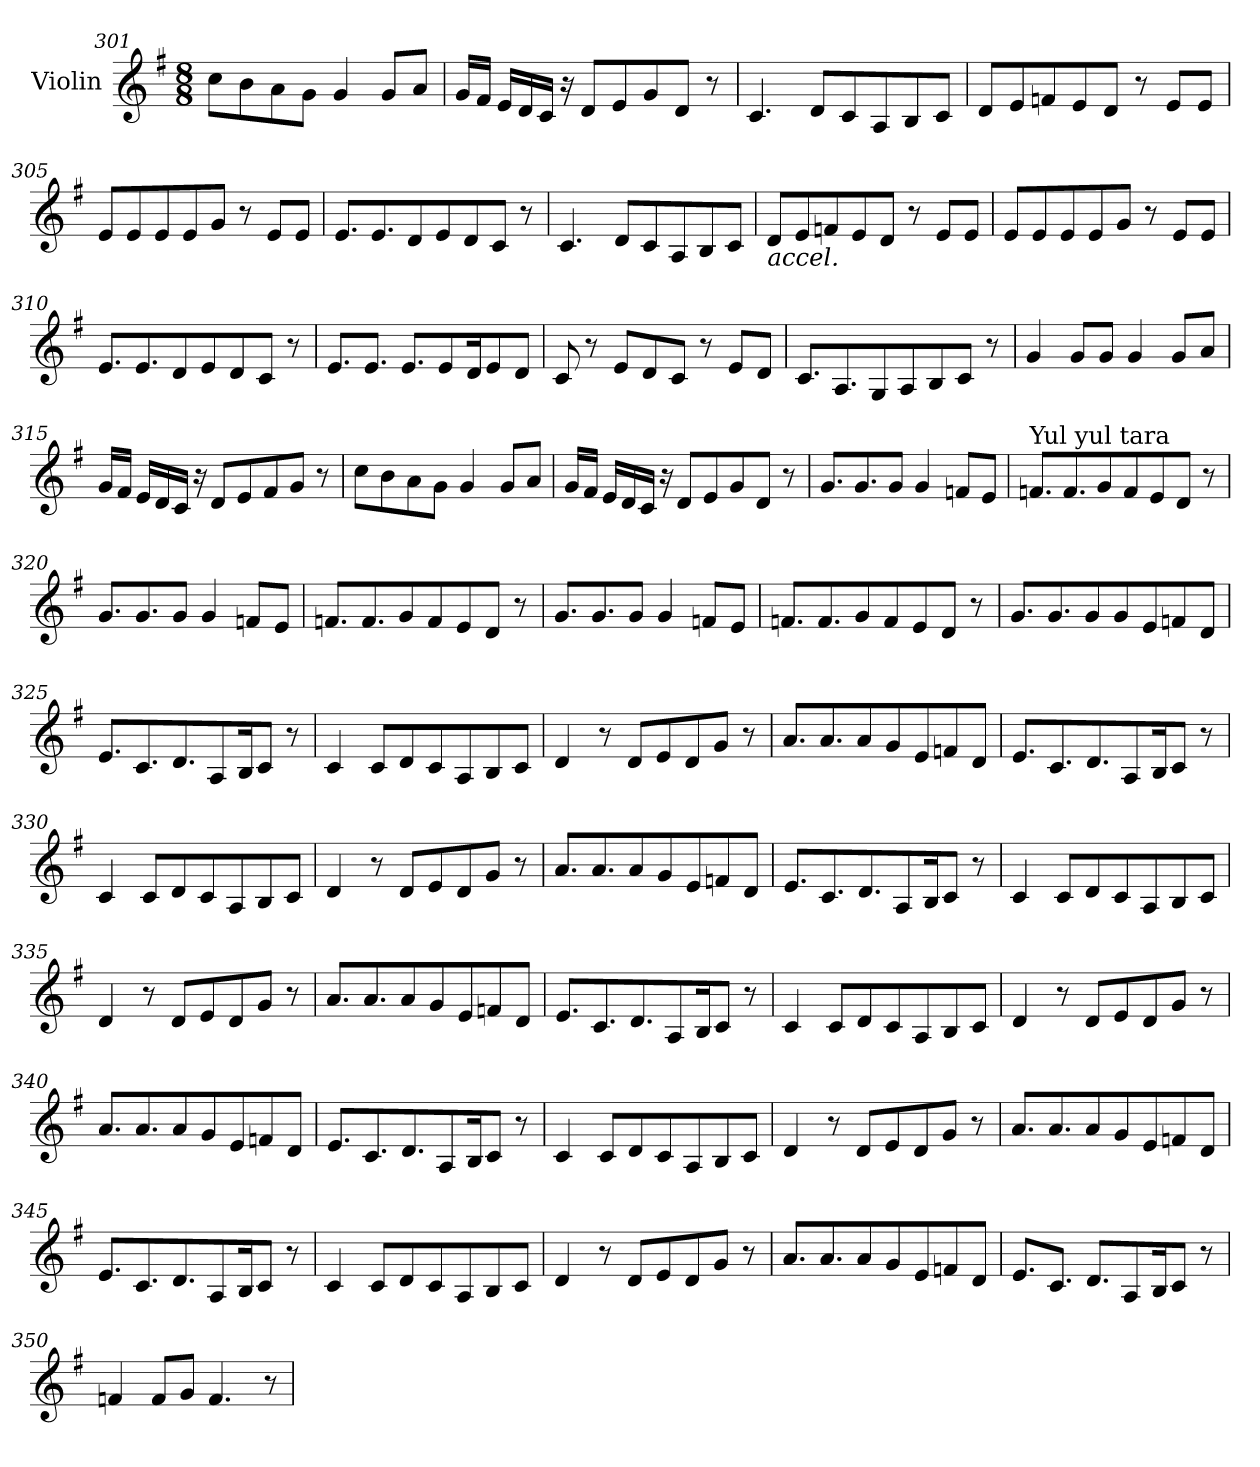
**kern
*part1
*staff1
*I"Violin
*clefG2
*k[f#]
*G:
*M8/8
=301
8cc\L
8b\
8a\
8g\J
4g/
8g/L
8a/J
=302
16g/LL
16f#/JJ
16e/LL
16d/
16c/JJ
16r
8d/L
8e/
8g/
8d/J
8r
!!LO:PB:g=z
=303
4.c/
8d/L
8c/
8A/
8B/
8c/J
=304
8d/L
8e/
8fn/
8e/
8d/J
8r
8e/L
8e/J
=305
8e/L
8e/
8e/
8e/
8g/J
8r
8e/L
8e/J
=306
8.e/L
8.e/
8d/
8e/
8d/
8c/J
8r
!!LO:LB:g=z
=307
4.c/
8d/L
8c/
8A/
8B/
8c/J
=308
!LO:TX:b:i:t=accel.
8d/L
8e/
8fn/
8e/
8d/J
8r
8e/L
8e/J
=309
8e/L
8e/
8e/
8e/
8g/J
8r
8e/L
8e/J
=310
8.e/L
8.e/
8d/
8e/
8d/
8c/J
8r
!!LO:LB:g=z
=311
8.e/L
8.e/J
8.e/L
8e/
16d/K
8e/
8d/J
=312
8c/
8r
8e/L
8d/
8c/J
8r
8e/L
8d/J
=313
8.c/L
8.A/
8G/
8A/
8B/
8c/J
8r
=314
4g/
8g/L
8g/J
4g/
8g/L
8a/J
!!LO:LB:g=z
=315
16g/LL
16f#/JJ
16e/LL
16d/
16c/JJ
16r
8d/L
8e/
8f#/
8g/J
8r
=316
8cc\L
8b\
8a\
8g\J
4g/
8g/L
8a/J
=317
16g/LL
16f#/JJ
16e/LL
16d/
16c/JJ
16r
8d/L
8e/
8g/
8d/J
8r
=318
*MM90
8.g/L
8.g/
8g/J
4g/
8fn/L
8e/J
!!LO:LB:g=z
=319
!LO:TX:a:t=Yul yul tara
8.fn/L
8.f/
8g/
8f/
8e/
8d/J
8r
=320
8.g/L
8.g/
8g/J
4g/
8fn/L
8e/J
=321
8.fn/L
8.f/
8g/
8f/
8e/
8d/J
8r
=322
8.g/L
8.g/
8g/J
4g/
8fn/L
8e/J
!!LO:LB:g=z
=323
8.fn/L
8.f/
8g/
8f/
8e/
8d/J
8r
=324
8.g/L
8.g/
8g/
8g/
8e/
8fn/
8d/J
=325
8.e/L
8.c/
8.d/
8A/
16B/K
8c/J
8r
=326
4c/
8c/L
8d/
8c/
8A/
8B/
8c/J
!!LO:LB:g=z
=327
4d/
8r
8d/L
8e/
8d/
8g/J
8r
=328
8.a/L
8.a/
8a/
8g/
8e/
8fn/
8d/J
=329
8.e/L
8.c/
8.d/
8A/
16B/K
8c/J
8r
=330
4c/
8c/L
8d/
8c/
8A/
8B/
8c/J
!!LO:LB:g=z
=331
4d/
8r
8d/L
8e/
8d/
8g/J
8r
=332
8.a/L
8.a/
8a/
8g/
8e/
8fn/
8d/J
=333
8.e/L
8.c/
8.d/
8A/
16B/K
8c/J
8r
=334
4c/
8c/L
8d/
8c/
8A/
8B/
8c/J
!!LO:PB:g=z
=335
4d/
8r
8d/L
8e/
8d/
8g/J
8r
=336
8.a/L
8.a/
8a/
8g/
8e/
8fn/
8d/J
=337
8.e/L
8.c/
8.d/
8A/
16B/K
8c/J
8r
=338
4c/
8c/L
8d/
8c/
8A/
8B/
8c/J
!!LO:LB:g=z
=339
4d/
8r
8d/L
8e/
8d/
8g/J
8r
=340
8.a/L
8.a/
8a/
8g/
8e/
8fn/
8d/J
=341
8.e/L
8.c/
8.d/
8A/
16B/K
8c/J
8r
=342
4c/
8c/L
8d/
8c/
8A/
8B/
8c/J
!!LO:LB:g=z
=343
4d/
8r
8d/L
8e/
8d/
8g/J
8r
=344
8.a/L
8.a/
8a/
8g/
8e/
8fn/
8d/J
=345
8.e/L
8.c/
8.d/
8A/
16B/K
8c/J
8r
=346
4c/
8c/L
8d/
8c/
8A/
8B/
8c/J
!!LO:LB:g=z
=347
4d/
8r
8d/L
8e/
8d/
8g/J
8r
=348
8.a/L
8.a/
8a/
8g/
8e/
8fn/
8d/J
=349
8.e/L
8.c/J
8.d/L
8A/
16B/K
8c/J
8r
=350
4fn/
8f/L
8g/J
4.f/
8r
=
*-
